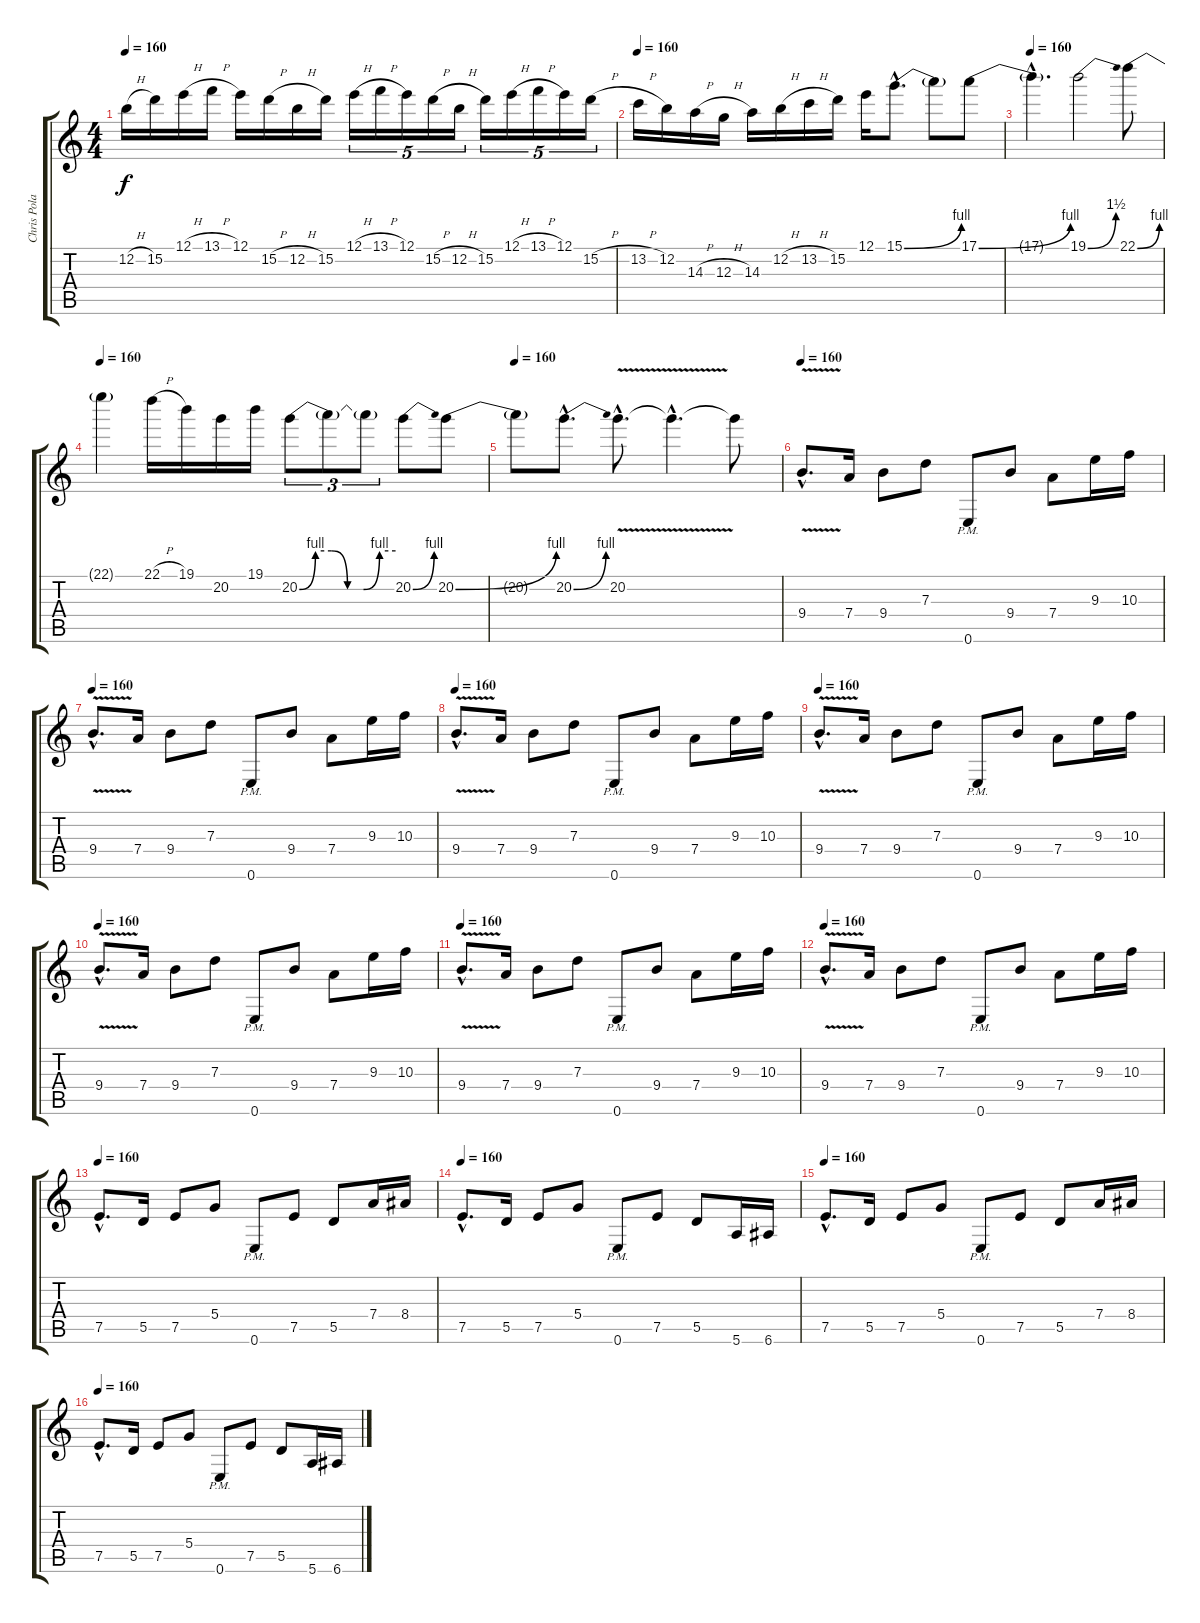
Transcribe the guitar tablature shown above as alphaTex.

\track ("Chris Poland (Guitar 2)" "Chris Pola") {instrument overdrivenguitar}
\staff {score tabs}
\tuning (E4 B3 G3 D3 A2 E2) {hide}
\ts (4 4)
\tempo 160
\clef g2
\ks c
12.2{h}.16{dy f} 15.2.16 12.1{h}.16 13.1{h}.16 12.1.16 15.2{h}.16 12.2{h}.16 15.2.16 12.1{h}.16{tu (5 4)} 13.1{h}.16{tu (5 4)} 12.1.16{tu (5 4)} 15.2{h}.16{tu (5 4)} 12.2{h}.16{tu (5 4)} 15.2.16{tu (5 4)} 12.1{h}.16{tu (5 4)} 13.1{h}.16{tu (5 4)} 12.1.16{tu (5 4)} 15.2{h}.16{tu (5 4)} |
\tempo 160
13.2{h}.16 12.2.16 14.3{h}.16 12.3{h}.16 14.3.16 12.2{h}.16 13.2{h}.16 15.2.16 12.1.16 15.1{be (bend 0 0 60 4) hac}.8{d} 15.1{t}.8 17.1{be (bend 0 0 60 4)}.8 |
\tempo 160
17.1{hac t}.4{d} 19.1{be (bend 0 0 60 6)}.2 22.1{be (bend 0 0 60 4)}.8 |
\tempo 160
22.1{t}.4 22.1{h}.16 19.1.16 20.2.16 19.1.16 20.2{be (custom 0 0 10 4 20 4 30 0 40 0 50 4 60 4)}.8{tu (3 2)} 20.2{t}.8{tu (3 2)} 20.2{t}.8{tu (3 2)} 20.2{be (bend 0 0 60 4)}.8 20.2{be (bend 0 0 60 4)}.8 |
\tempo 160
20.2{t}.8 20.2{be (bend 0 0 60 4) hac}.8{d} 20.2{v hac}.8{d} 20.2{hac t}.4{d} 20.2{t}.8 |
\tempo 160
9.4{v hac}.8{d} 7.4.16 9.4.8 7.3.8 0.6{pm}.8 9.4.8 7.4.8 9.3.16 10.3.16 |
\tempo 160
9.4{v hac}.8{d} 7.4.16 9.4.8 7.3.8 0.6{pm}.8 9.4.8 7.4.8 9.3.16 10.3.16 |
\tempo 160
9.4{v hac}.8{d} 7.4.16 9.4.8 7.3.8 0.6{pm}.8 9.4.8 7.4.8 9.3.16 10.3.16 |
\tempo 160
9.4{v hac}.8{d} 7.4.16 9.4.8 7.3.8 0.6{pm}.8 9.4.8 7.4.8 9.3.16 10.3.16 |
\tempo 160
9.4{v hac}.8{d} 7.4.16 9.4.8 7.3.8 0.6{pm}.8 9.4.8 7.4.8 9.3.16 10.3.16 |
\tempo 160
9.4{v hac}.8{d} 7.4.16 9.4.8 7.3.8 0.6{pm}.8 9.4.8 7.4.8 9.3.16 10.3.16 |
\tempo 160
9.4{v hac}.8{d} 7.4.16 9.4.8 7.3.8 0.6{pm}.8 9.4.8 7.4.8 9.3.16 10.3.16 |
\tempo 160
7.5{hac}.8{d} 5.5.16 7.5.8 5.4.8 0.6{pm}.8 7.5.8 5.5.8 7.4.16 8.4.16 |
\tempo 160
7.5{hac}.8{d} 5.5.16 7.5.8 5.4.8 0.6{pm}.8 7.5.8 5.5.8 5.6.16 6.6.16 |
\tempo 160
7.5{hac}.8{d} 5.5.16 7.5.8 5.4.8 0.6{pm}.8 7.5.8 5.5.8 7.4.16 8.4.16 |
\tempo 160
7.5{hac}.8{d} 5.5.16 7.5.8 5.4.8 0.6{pm}.8 7.5.8 5.5.8 5.6.16 6.6.16
